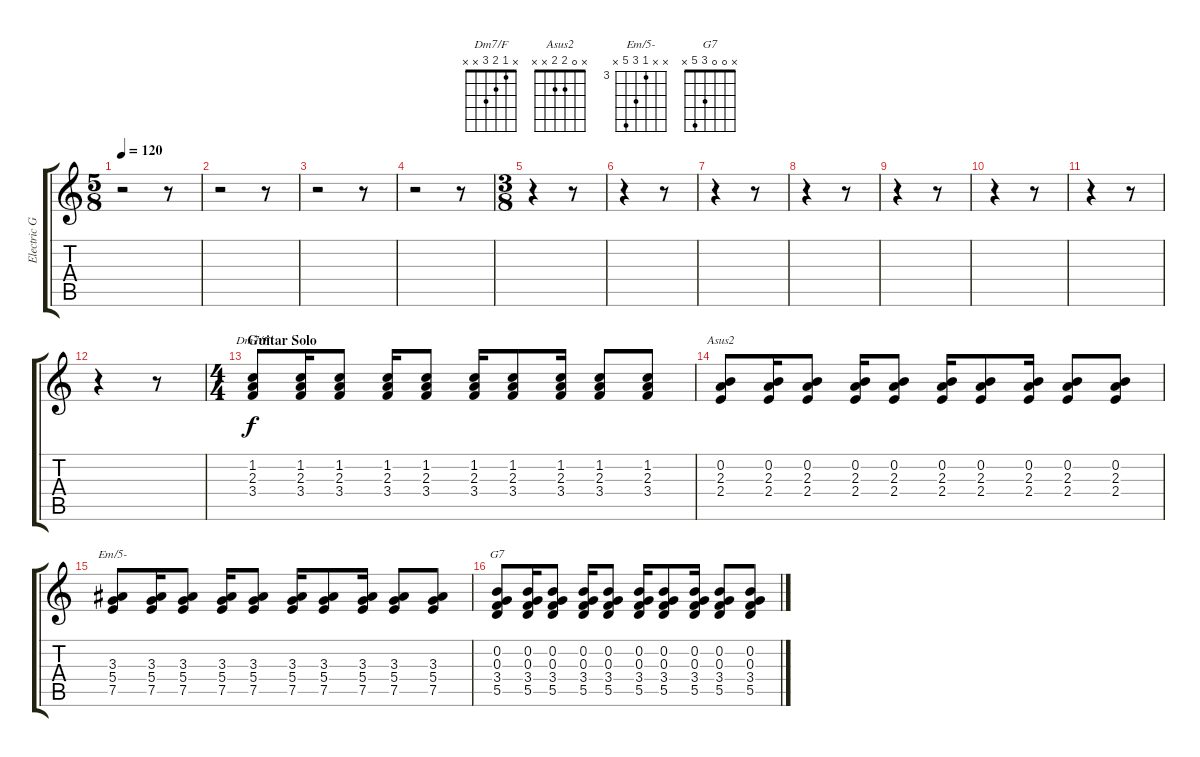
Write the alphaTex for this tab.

\track ("Electric Guitar (rhythm)" "Electric G") {instrument distortionguitar}
\staff {score tabs}
\tuning (E4 B3 G3 D3 A2 E2) {hide}
\chord ("Dm7/F" x 1 2 3 x x)
\chord ("Asus2" x 0 2 2 x x)
\chord ("Em/5-" x x 3 5 7 x) {firstfret 3}
\chord ("G7" x 0 0 3 5 x)
\ts (5 8)
\tempo 120
\clef g2
\ks c
r.2{dy f} r.8 |
r.2 r.8 |
r.2 r.8 |
r.2 r.8 |
\ts (3 8)
r.4 r.8 |
r.4 r.8 |
r.4 r.8 |
r.4 r.8 |
r.4 r.8 |
r.4 r.8 |
r.4 r.8 |
r.4 r.8 |
\ts (4 4)
\section ("" "Guitar Solo")
(1.2 2.3 3.4).8{ch "Dm7/F" volume 10 instrument electricguitarmuted} (1.2 2.3 3.4).16 (1.2 2.3 3.4).8 (1.2 2.3 3.4).16 (1.2 2.3 3.4).8 (1.2 2.3 3.4).16 (1.2 2.3 3.4).8 (1.2 2.3 3.4).16 (1.2 2.3 3.4).8 (1.2 2.3 3.4).8 |
(0.2 2.3 2.4).8{ch "Asus2"} (0.2 2.3 2.4).16 (0.2 2.3 2.4).8 (0.2 2.3 2.4).16 (0.2 2.3 2.4).8 (0.2 2.3 2.4).16 (0.2 2.3 2.4).8 (0.2 2.3 2.4).16 (0.2 2.3 2.4).8 (0.2 2.3 2.4).8 |
(3.3 5.4 7.5).8{ch "Em/5-"} (3.3 5.4 7.5).16 (3.3 5.4 7.5).8 (3.3 5.4 7.5).16 (3.3 5.4 7.5).8 (3.3 5.4 7.5).16 (3.3 5.4 7.5).8 (3.3 5.4 7.5).16 (3.3 5.4 7.5).8 (3.3 5.4 7.5).8 |
(0.2 0.3 3.4 5.5).8{ch "G7"} (0.2 0.3 3.4 5.5).16 (0.2 0.3 3.4 5.5).8 (0.2 0.3 3.4 5.5).16 (0.2 0.3 3.4 5.5).8 (0.2 0.3 3.4 5.5).16 (0.2 0.3 3.4 5.5).8 (0.2 0.3 3.4 5.5).16 (0.2 0.3 3.4 5.5).8 (0.2 0.3 3.4 5.5).8
